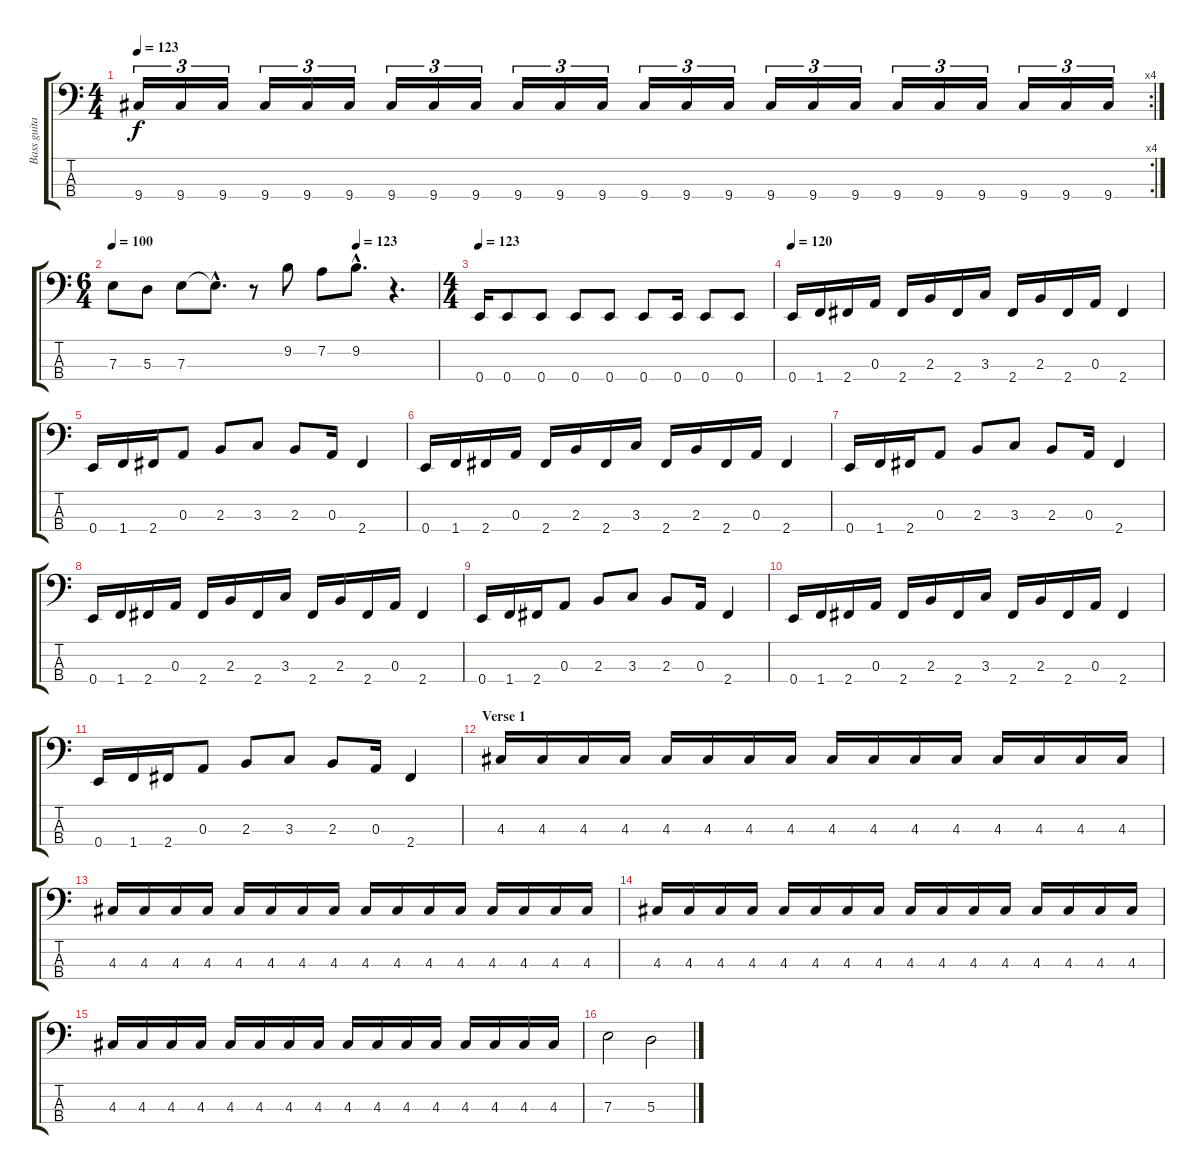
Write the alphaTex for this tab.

\track ("Bass guitar" "Bass guita") {instrument electricbasspick}
\staff {score tabs}
\tuning (G2 D2 A1 E1) {hide}
\rc 4
\ts (4 4)
\tempo 123
\tempo 115
\tempo 123
\clef f4
\ks c
9.4.16{tu (3 2) dy f instrument electricbasspick} 9.4.16{tu (3 2)} 9.4.16{tu (3 2)} 9.4.16{tu (3 2)} 9.4.16{tu (3 2)} 9.4.16{tu (3 2)} 9.4.16{tu (3 2)} 9.4.16{tu (3 2)} 9.4.16{tu (3 2)} 9.4.16{tu (3 2)} 9.4.16{tu (3 2)} 9.4.16{tu (3 2)} 9.4.16{tu (3 2)} 9.4.16{tu (3 2)} 9.4.16{tu (3 2)} 9.4.16{tu (3 2)} 9.4.16{tu (3 2)} 9.4.16{tu (3 2)} 9.4.16{tu (3 2)} 9.4.16{tu (3 2)} 9.4.16{tu (3 2)} 9.4.16{tu (3 2)} 9.4.16{tu (3 2)} 9.4.16{tu (3 2)} |
\ts (6 4)
\tempo 100
\tempo (123 0.75)
7.3.8 5.3.8 7.3.8 7.3{hac t}.8{d} r.8 9.2.8 7.2.8 9.2{hac}.8{d} r.4{d} |
\ts (4 4)
\tempo 123
0.4.16 0.4.8 0.4.8 0.4.8 0.4.8 0.4.8 0.4.16 0.4.8 0.4.8 |
\tempo 120
0.4.16 1.4.16 2.4.16 0.3.16 2.4.16 2.3.16 2.4.16 3.3.16 2.4.16 2.3.16 2.4.16 0.3.16 2.4.4 |
0.4.16 1.4.16 2.4.16 0.3.8 2.3.8 3.3.8 2.3.8 0.3.16 2.4.4 |
0.4.16 1.4.16 2.4.16 0.3.16 2.4.16 2.3.16 2.4.16 3.3.16 2.4.16 2.3.16 2.4.16 0.3.16 2.4.4 |
0.4.16 1.4.16 2.4.16 0.3.8 2.3.8 3.3.8 2.3.8 0.3.16 2.4.4 |
0.4.16 1.4.16 2.4.16 0.3.16 2.4.16 2.3.16 2.4.16 3.3.16 2.4.16 2.3.16 2.4.16 0.3.16 2.4.4 |
0.4.16 1.4.16 2.4.16 0.3.8 2.3.8 3.3.8 2.3.8 0.3.16 2.4.4 |
0.4.16 1.4.16 2.4.16 0.3.16 2.4.16 2.3.16 2.4.16 3.3.16 2.4.16 2.3.16 2.4.16 0.3.16 2.4.4 |
0.4.16 1.4.16 2.4.16 0.3.8 2.3.8 3.3.8 2.3.8 0.3.16 2.4.4 |
\section ("" "Verse 1")
4.3.16 4.3.16 4.3.16 4.3.16 4.3.16 4.3.16 4.3.16 4.3.16 4.3.16 4.3.16 4.3.16 4.3.16 4.3.16 4.3.16 4.3.16 4.3.16 |
4.3.16 4.3.16 4.3.16 4.3.16 4.3.16 4.3.16 4.3.16 4.3.16 4.3.16 4.3.16 4.3.16 4.3.16 4.3.16 4.3.16 4.3.16 4.3.16 |
4.3.16 4.3.16 4.3.16 4.3.16 4.3.16 4.3.16 4.3.16 4.3.16 4.3.16 4.3.16 4.3.16 4.3.16 4.3.16 4.3.16 4.3.16 4.3.16 |
4.3.16 4.3.16 4.3.16 4.3.16 4.3.16 4.3.16 4.3.16 4.3.16 4.3.16 4.3.16 4.3.16 4.3.16 4.3.16 4.3.16 4.3.16 4.3.16 |
7.3.2 5.3.2
